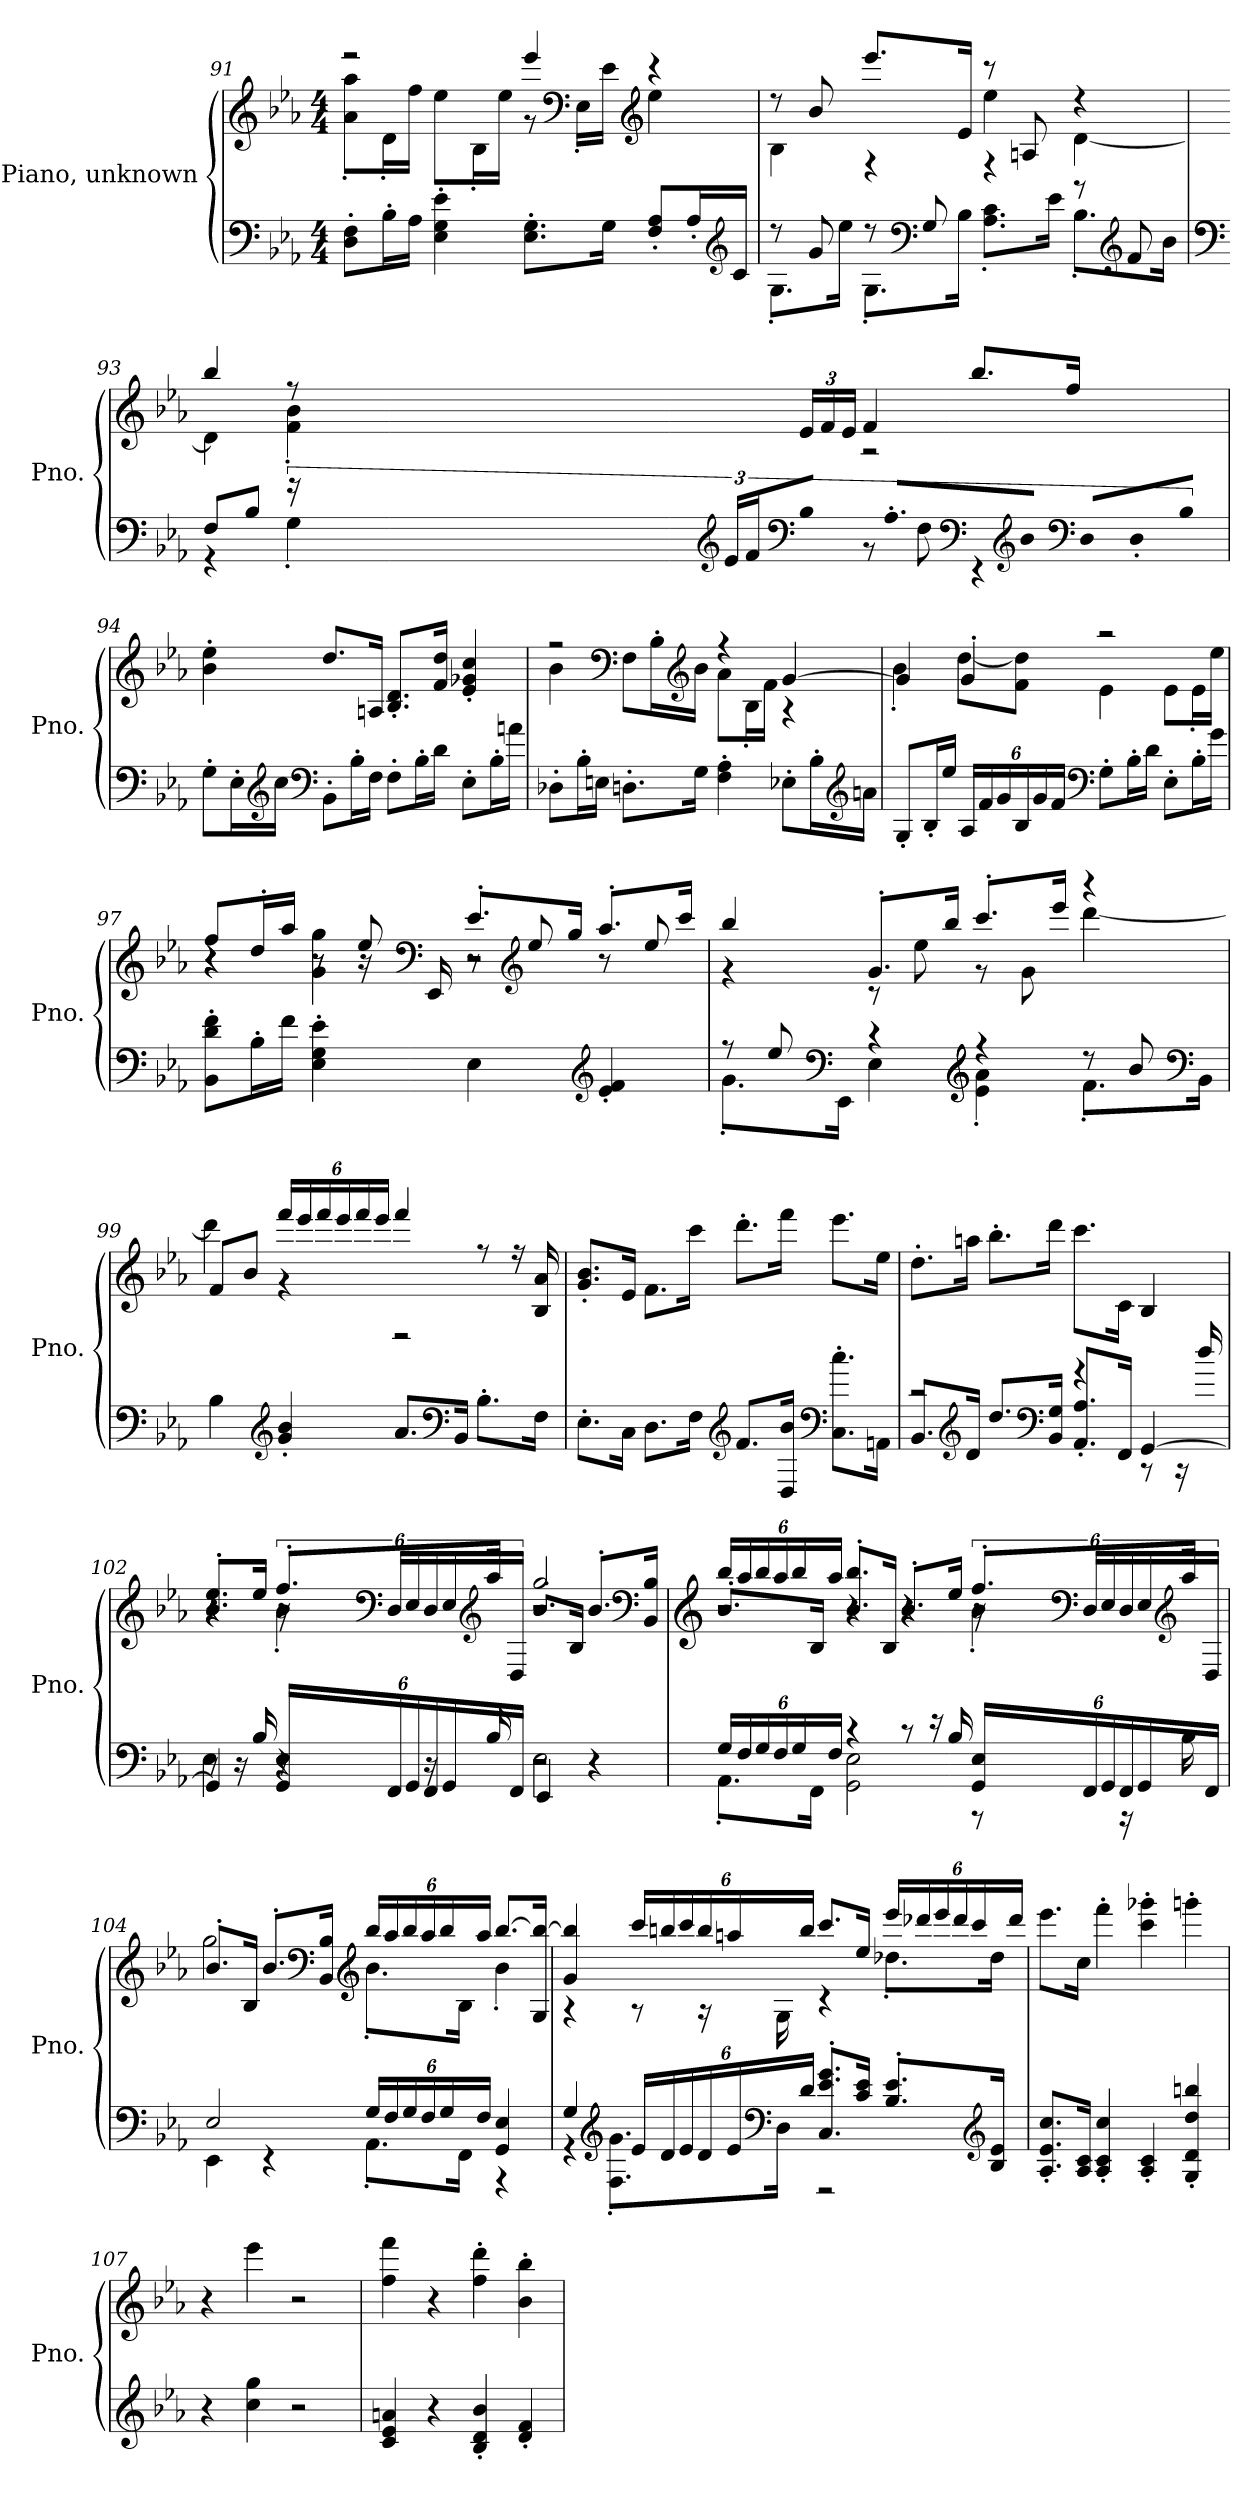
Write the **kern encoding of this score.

**kern	**kern
*part1	*part1
*staff2	*staff1
*I"Piano, unknown	*
*I'Pno.	*
!!LO:LB:g=z
*clefF4	*clefG2
*k[b-e-a-]	*k[b-e-a-]
*M4/4	*M4/4
=91	=91
*	*^
8D\' 8F\'L	2r	8a-\' 8aa-\'L
16B-'\L	.	16d'\L
16A-\JJ	.	16ff\JJ
4E-\' 4G\' 4e-\'	.	8ee-\L
.	.	16B-'\L
.	.	16ee-\JJ
8.E-\' 8.G\'L	4eee-/	8r
*	*clefF4	*
.	.	16E-'\LL
16G\Jk	.	16e-\JJ
*	*clefG2	*
8F/' 8A-/'L	4r	4ee-\
16A-'/L	.	.
*clefG2	*	*
16c/JJ	.	.
=92	=92	=92
*^	*	*
8r	8.G'\L	8r	4B-\
8g/	.	8b-/	.
.	16ee-\Jk	.	.
8r	8.G'\L	8.eee-/L	4r
*clefF4	*	*	*
8G/	.	.	.
.	16B-\Jk	16e-/Jk	.
4r	8.A-\' 8.c\'L	8r	4ee-\
.	.	8An/	.
.	16e-\Jk	.	.
8r	8.B-'\L	4r	[4d\
*clefG2	*	*	*
8f/	.	.	.
.	16b-\Jk	.	.
!!LO:PB:g=z	!!
=93	=93	=93	=93
*clefF4	*	*	*
8F/L	4r	4bb-/	4d\]
8B-/J	.	.	.
24r	4G'\	8r	4f\' 4b-\'
*clefG2	*	*	*
24e-/LL	.	.	.
24f/J	.	.	.
*clefF4	*	*	*
*	*	*Xbrackettup	*
8B-/J	.	24e-/LL	.
.	.	24f/	.
.	.	24e-/JJ	.
8.A-'/L	8r	4f/	2r
.	8F\	.	.
*clefG2	*	*	*
16b-/Jk	.	.	.
*clefF4	*	*	*
8D/L	4r	8.bb-/L	.
16D'/L	.	.	.
16B-/JJ	.	16ff/Jk	.
*v	*v	*	*
*	*v	*v
=94	=94
8G'\L	4b-\' 4ee-\'
16E-'\L	.
*clefG2	*
16cc\JJ	.
*clefF4	*
8BB-'\L	8.dd/L
16B-'\L	.
16F\JJ	16An/Jk
8F'\L	8.B-/' 8.d/'L
16B-'\L	.
16d\JJ	16f/ 16dd/Jk
8E-'\L	4e-/' 4g-X/' 4cc/'
16B-'\L	.
16an\JJ	.
!!LO:LB:g=z
=95	=95
*	*^
8D-X'\L	2r	4b-\
16B-'\L	.	.
16En\JJ	.	.
*	*clefF4	*
8.Dn'\L	.	8F\L
.	.	16B-'\L
*	*clefG2	*
16G\Jk	.	16b-\JJ
4F\' 4A-\'	4r	8a-\L
.	.	16B-'\L
.	.	16f\JJ
8E-X'\L	[4g/	4r
16B-'\L	.	.
*clefG2	*	*
16an\JJ	.	.
=96	=96	=96
8G'/L	4g/]	4b-'\
16B-'/L	.	.
16ee-/JJ	.	.
*Xbrackettup	*	*
24A-/LL	4g'/	[8dd\L
24f/	.	.
24g/	.	.
24B-/	.	8f\ 8dd\]J
24g/	.	.
24f/JJ	.	.
*clefF4	*	*
8G'\L	2r	4e-\
16B-'\L	.	.
16d\JJ	.	.
8E-'\L	.	8e-\L
16B-'\L	.	16e-'\L
16g\JJ	.	16ee-\JJ
!!LO:LB:g=z
=97	=97	=97
*	*	*^
8BB-\' 8d\' 8f\'L	4r	4r	8ff/L
16B-'\L	.	.	16dd'/L
16f\JJ	.	.	16aa-/JJ
4E-\' 4G\' 4e-\'	8r	4g\ 4gg\	8r
.	8ee-/	.	16r
*	*clefF4	*	*
.	.	.	16EE-/
4E-\	8r	2r	8.e-'/L
*	*clefG2	*	*
.	8ee-/	.	.
.	.	.	16gg/Jk
*clefG2	*	*	*
4e-/' 4f/'	8r	.	8.aa-'/L
.	8ee-/	.	.
.	.	.	16ccc/Jk
*	*	*v	*v
=98	=98	=98
*^	*	*
8r	8.g'\L	4bb-/	4r
8ee-/	.	.	.
*clefF4	*	*	*
.	16EE-\Jk	.	.
4r	4E-\	8.g'/L	8r
.	.	.	8ee-\
.	.	16bb-/Jk	.
*clefG2	*	*	*
4r	4e-\' 4a-\'	8.ccc'/L	8r
.	.	.	8g\
.	.	16eee-/Jk	.
8r	8.f'\L	4r	[4ddd\
8b-/	.	.	.
*clefF4	*	*	*
.	16BB-\Jk	.	.
*v	*v	*	*
!!LO:LB:g=z	!!
=99	=99	=99
4B-\	8f/L	4ddd\]
.	8b-/J	.
*clefG2	*	*
4g/' 4b-/'	24fff/LL	4r
.	24eee-/	.
.	24fff/	.
.	24eee-/	.
.	24fff/	.
.	24eee-/JJ	.
8.a-/L	4fff/	2r
*clefF4	*	*
16BB-/Jk	.	.
8.B-'\L	8r	.
.	16r	.
16F\Jk	16B-/ 16a-/	.
*	*v	*v
=100	=100
8.E-'\L	8.g/' 8.b-/'L
16C\Jk	16e-/Jk
8.D\L	8.f\L
16F\Jk	16ccc\Jk
*clefG2	*
8.f/L	8.ddd'\L
16D/ 16b-/Jk	16fff\Jk
*clefF4	*
8.C\' 8.cc\'L	8.eee-\L
16AAn\Jk	16ee-\Jk
!!LO:LB:g=z
=101	=101
*^	*
2r	8.BB-/L	8.dd'\L
*clefG2	*	*
.	16d/Jk	16aan\Jk
.	8.dd/L	8.bb-'\L
*clefF4	*	*
.	16BB-/ 16G/Jk	16ddd\Jk
4r	8.AA-/' 8.A-/'L	8.ccc\L
.	16FF/Jk	16c\Jk
[4GG/	8r	4B-/
.	16r	.
.	16dd/	.
=102	=102	=102
*	*^	*^
*	*	*	*	*^
4GG/]	4E-\	8r	4r	4r	8.b-/' 8.ee-/'L
.	.	16r	.	.	.
.	.	16B-/	.	.	16ee-/Jk
*	*	*	*	*	*brackettup
8r	4r	24GG/ 24E-/LL	8.ff'/L	4b-'\	24r
*	*	*	*clefF4	*	*
.	.	24FF/	.	.	24D/LL
.	.	24GG/	.	.	24E-/
*	*	*	*	*	*Xbrackettup
16r	.	24FF/	.	.	24D/
.	.	24GG/	.	.	24E-/
*	*	*	*clefG2	*	*
16B-/	.	.	16aa-/Jk	.	.
.	.	24FF/JJ	.	.	24D/JJ
2r	2E-\	4EE-/	2gg/	2r	8.b-'/L
.	.	.	.	.	16B-/Jk
.	.	4r	.	.	8.b-'/L
*	*	*	*clefF4	*	*
.	.	.	.	.	16BB-/ 16B-/Jk
*v	*v	*v	*	*	*
!!LO:LB:g=z	!!	!!
=103	=103	=103	=103
*	*clefG2	*	*
*^	*	*	*
24G/LL	8.AA-'\L	8.b-'/L	2r	24bb-/LL
24F/	.	.	.	24aa-/
24G/	.	.	.	24bb-/
24F/	.	.	.	24aa-/
24G/	.	.	.	24bb-/
.	16FF\Jk	16B-/Jk	.	.
24F/JJ	.	.	.	24aa-/JJ
4r	2GG\ 2E-\	4r	.	8.b-/' 8.bb-/'L
.	.	.	.	16B-/Jk
8r	.	4r	4r	8.b-'/L
16r	.	.	.	.
16B-/	.	.	.	16ee-/Jk
*	*	*	*	*brackettup
24GG/ 24E-/LL	8r	8.ff'/L	4b-'\	24r
*	*	*clefF4	*	*
24FF/	.	.	.	24D/LL
24GG/	.	.	.	24E-/
*	*	*	*	*Xbrackettup
24FF/	16r	.	.	24D/
24GG/	.	.	.	24E-/
*	*	*clefG2	*	*
.	16B-\	16aa-/Jk	.	.
24FF/JJ	.	.	.	24D/JJ
*	*	*	*v	*v
!!LO:PB:g=z
=104	=104	=104	=104
2E-/	4EE-\	8.b-'/L	2gg\
.	.	16B-/Jk	.
.	4r	8.b-'/L	.
*	*	*clefF4	*
.	.	16BB-/ 16B-/Jk	.
*	*	*clefG2	*
24G/LL	8.AA-'\L	24bb-/LL	8.b-'\L
24F/	.	24aa-/	.
24G/	.	24bb-/	.
24F/	.	24aa-/	.
24G/	.	24bb-/	.
.	16FF\Jk	.	16B-\Jk
24F/JJ	.	24aa-/JJ	.
4GG/ 4E-/	4r	[8.bb-/L	4b-'\
.	.	16G/ 16bb-/_Jk	.
!!LO:LB:g=z	!!
=105	=105	=105	=105
4G/	4r	4g/ 4bb-/]	4r
*clefG2	*	*	*
24e-/LL	8.F\' 8.g\'L	24ccc/LL	8r
24d/	.	24bbn/	.
24e-/	.	24ccc/	.
24d/	.	24bb/	16r
24e-/	.	24aan/	.
*clefF4	*	*	*
.	16D\Jk	.	16G\
24d/JJ	.	24bb/JJ	.
8.C/' 8.e-/' 8.g/'L	2r	8.ccc/L	4r
16c/ 16e-/Jk	.	16ee-/Jk	.
8.B-/' 8.e-/'L	.	24eee-/LL	8.dd-X'\L
.	.	24ddd-X/	.
.	.	24eee-/	.
.	.	24ddd-/	.
.	.	24ccc/	.
*clefG2	*	*	*
16B-/ 16e-/Jk	.	.	16dd-\Jk
.	.	24ddd-/JJ	.
*v	*v	*	*
*	*v	*v
=106	=106
8.A-/' 8.e-/' 8.cc/'L	8.eee-\L
16A-/ 16c/Jk	16cc\Jk
4A-/' 4c/' 4cc/'	4fff'\
4A-/' 4c/'	4ccc\' 4ggg-X\'
4G/' 4d/' 4dd/' 4bbn/'	4gggn'\
=107	=107
4r	4r
4cc\ 4gg\	4eee-\
2r	2r
!!LO:LB:g=z
=108	=108
4c/ 4e-/ 4an/	4ff\ 4fff\
4r	4r
4B-/' 4d/' 4b-/'	4ff\' 4ddd\'
4d/' 4f/'	4b-\' 4bb-\'
=	=
*-	*-
